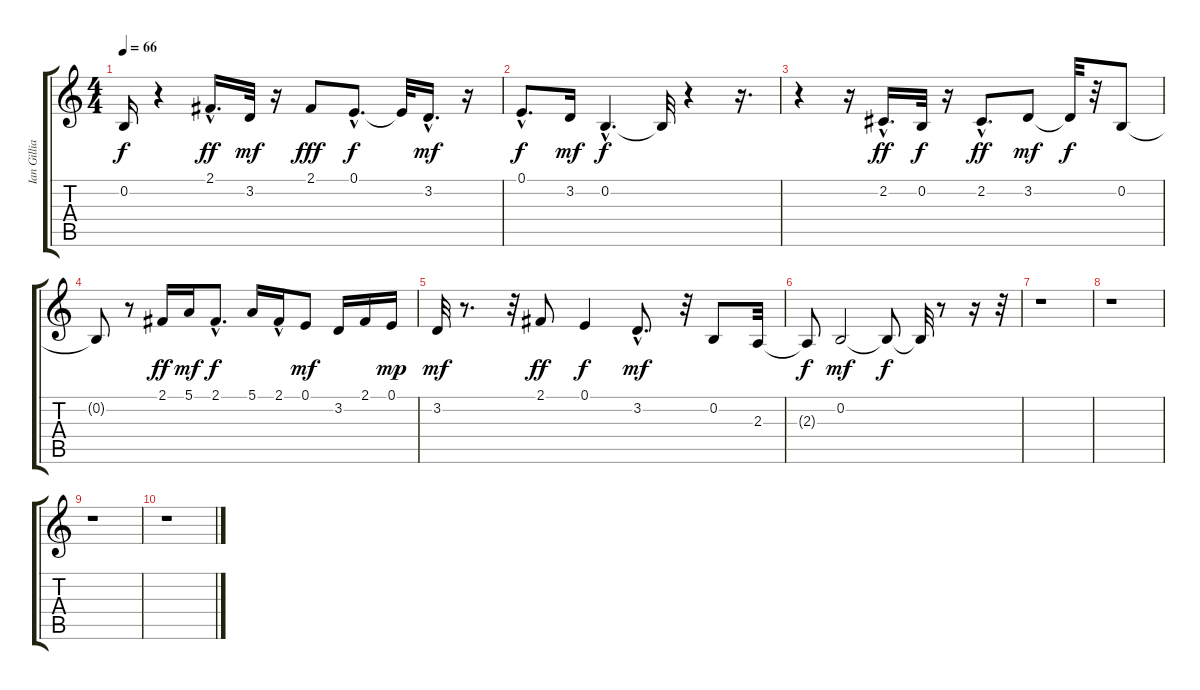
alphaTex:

\track ("Ian Gillian" "Ian Gillia") {instrument viola}
\staff {score tabs}
\tuning (E4 B3 G3 D3 A2 E2) {hide}
\ts (4 4)
\tempo 66
\clef g2
\ks c
0.2{t}.16{dy f} r.4 2.1{hac}.16{d dy ff} 3.2.32{dy mf} r.16 2.1.8{dy fff} 0.1{hac}.8{d dy f} 0.1{t}.32 3.2{hac}.16{d dy mf} r.16 |
0.1{hac}.8{d dy f} 3.2.16{dy mf} 0.2{hac}.4{d dy f} 0.2{t}.32 r.4 r.16{d} |
r.4 r.16 2.2{hac}.16{d dy ff} 0.2.32{dy f} r.16 2.2{hac}.8{d dy ff} 3.2.8{dy mf} 3.2{t}.32{dy f} r.32 0.2.8 |
0.2{t}.8 r.8 2.1.16{dy ff} 5.1.16{dy mf} 2.1{hac}.8{d dy f} 5.1.16 2.1{hac}.16 0.1.8{dy mf} 3.2.16 2.1.16 0.1.16{dy mp} |
3.2.32{dy mf} r.8{d} r.32 2.1.8{dy ff} 0.1.4{dy f} 3.2{hac}.8{d dy mf} r.32 0.2.8 2.3.32 |
2.3{t}.8{dy f} 0.2.2{dy mf} 0.2{t}.8{dy f} 0.2{t}.32 r.8 r.16 r.32 |
r.1 |
r.1 |
r.1 |
r.1
